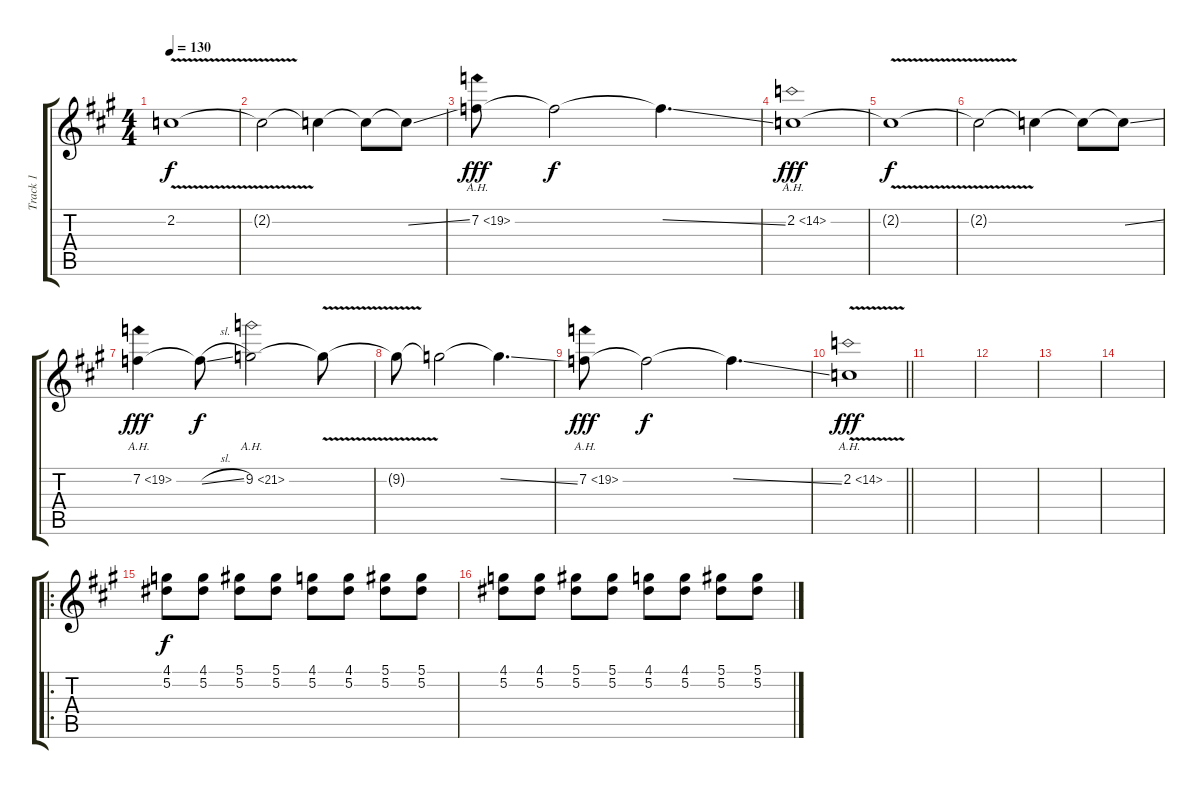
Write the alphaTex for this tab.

\track ("Track 1" "Track 1") {instrument overdrivenguitar}
\staff {score tabs}
\tuning (Eb4 Bb3 Gb3 Db3 Ab2 Eb2) {hide}
\ts (4 4)
\tempo 130
\clef g2
\ks a
2.2{v t}.1{dy f} |
2.2{t}.2 2.2{t}.4 2.2{t}.8 2.2{ss t}.8 |
7.2{ah 12}.8{dy fff} 7.2{t}.2{dy f} 7.2{ss t}.4{d} |
2.2{ah 12}.1{dy fff} |
2.2{v t}.1{dy f} |
2.2{t}.2 2.2{t}.4 2.2{t}.8 2.2{ss t}.8 |
7.2{ah 12}.4{dy fff} 7.2{sl t}.8{dy f} 9.2{ah 12}.2 9.2{v t}.8 |
9.2{t}.8 9.2{t}.2 9.2{ss t}.4{d} |
7.2{ah 12}.8{dy fff} 7.2{t}.2{dy f} 7.2{ss t}.4{d} |
\barLineRight lightlight
2.2{ah 12 v}.1{dy fff} |
|
|
|
|
\ro
(4.1 5.2).8{dy f} (4.1 5.2).8 (5.1 5.2).8 (5.1 5.2).8 (4.1 5.2).8 (4.1 5.2).8 (5.1 5.2).8 (5.1 5.2).8 |
(4.1 5.2).8 (4.1 5.2).8 (5.1 5.2).8 (5.1 5.2).8 (4.1 5.2).8 (4.1 5.2).8 (5.1 5.2).8 (5.1 5.2).8
